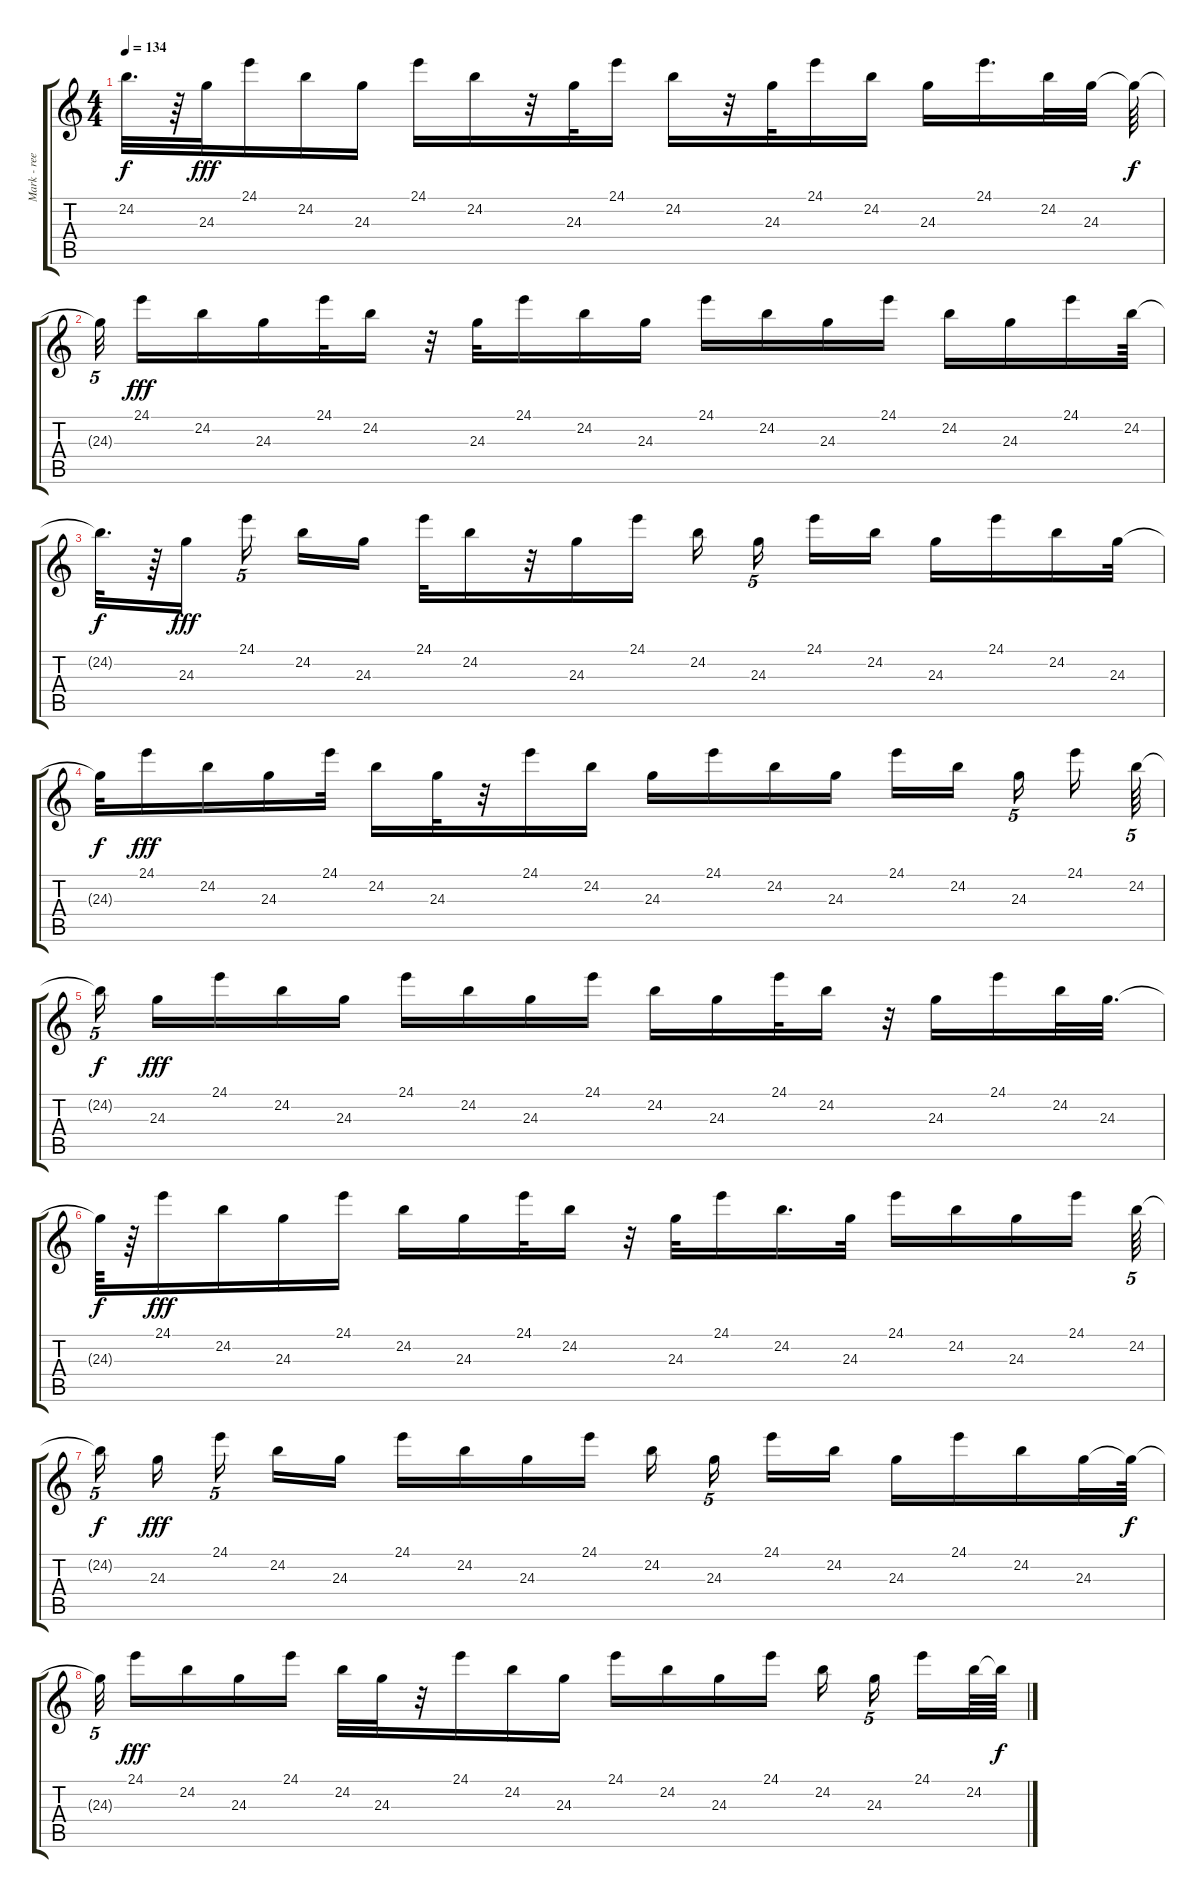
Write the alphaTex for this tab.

\track ("Mark - reed organ" "Mark - ree") {instrument musicbox}
\staff {score tabs}
\tuning (E4 B3 G3 D3 A2 E2) {hide}
\ts (4 4)
\tempo 134
\clef g2
\ks c
24.2{t}.32{d dy f} r.64 24.3.32{dy fff} 24.1.16 24.2.16 24.3.16 24.1.16 24.2.16 r.32 24.3.32 24.1.16 24.2.16 r.32 24.3.32 24.1.16 24.2.16 24.3.16 24.1.16{d} 24.2.32 24.3.32 24.3{t}.64{dy f} |
24.3{t}.32{tu (5 4) beam splitsecondary} 24.1.16{dy fff} 24.2.16 24.3.16 24.1.32 24.2.16 r.32 24.3.32 24.1.16 24.2.16 24.3.16 24.1.16 24.2.16 24.3.16 24.1.16 24.2.16 24.3.16 24.1.16 24.2.64 |
24.2{t}.32{d dy f} r.64 24.3.16{dy fff beam splitsecondary} 24.1.16{tu (5 4) beam splitsecondary} 24.2.16 24.3.16 24.1.32 24.2.16 r.32 24.3.16 24.1.16 24.2.16{beam splitsecondary} 24.3.16{tu (5 4) beam splitsecondary} 24.1.16 24.2.16 24.3.16 24.1.16 24.2.16 24.3.32 |
24.3{t}.32{dy f} 24.1.16{dy fff} 24.2.16 24.3.16 24.1.32 24.2.16 24.3.32 r.32 24.1.16 24.2.16 24.3.16 24.1.16 24.2.16 24.3.16 24.1.16 24.2.16{beam splitsecondary} 24.3.16{tu (5 4) beam splitsecondary} 24.1.16 24.2.64{tu (5 4)} |
24.2{t}.16{tu (5 4) dy f beam splitsecondary} 24.3.16{dy fff} 24.1.16 24.2.16 24.3.16 24.1.16 24.2.16 24.3.16 24.1.16 24.2.16 24.3.16 24.1.32 24.2.16 r.32 24.3.16 24.1.16 24.2.32 24.3.32{d} |
24.3{t}.64{dy f} r.64 24.1.16{dy fff} 24.2.16 24.3.16 24.1.16 24.2.16 24.3.16 24.1.32 24.2.16 r.32 24.3.32 24.1.16 24.2.16{d} 24.3.32 24.1.16 24.2.16 24.3.16 24.1.16 24.2.64{tu (5 4)} |
24.2{t}.16{tu (5 4) dy f beam splitsecondary} 24.3.16{dy fff beam splitsecondary} 24.1.16{tu (5 4) beam splitsecondary} 24.2.16 24.3.16 24.1.16 24.2.16 24.3.16 24.1.16 24.2.16{beam splitsecondary} 24.3.16{tu (5 4) beam splitsecondary} 24.1.16 24.2.16 24.3.16 24.1.16 24.2.16 24.3.32 24.3{t}.64{dy f} |
24.3{t}.32{tu (5 4) beam splitsecondary} 24.1.16{dy fff} 24.2.16 24.3.16 24.1.16 24.2.32 24.3.32 r.32 24.1.16 24.2.16 24.3.16 24.1.16 24.2.16 24.3.16 24.1.16 24.2.16{beam splitsecondary} 24.3.16{tu (5 4) beam splitsecondary} 24.1.16 24.2.64 24.2{t}.64{dy f}
